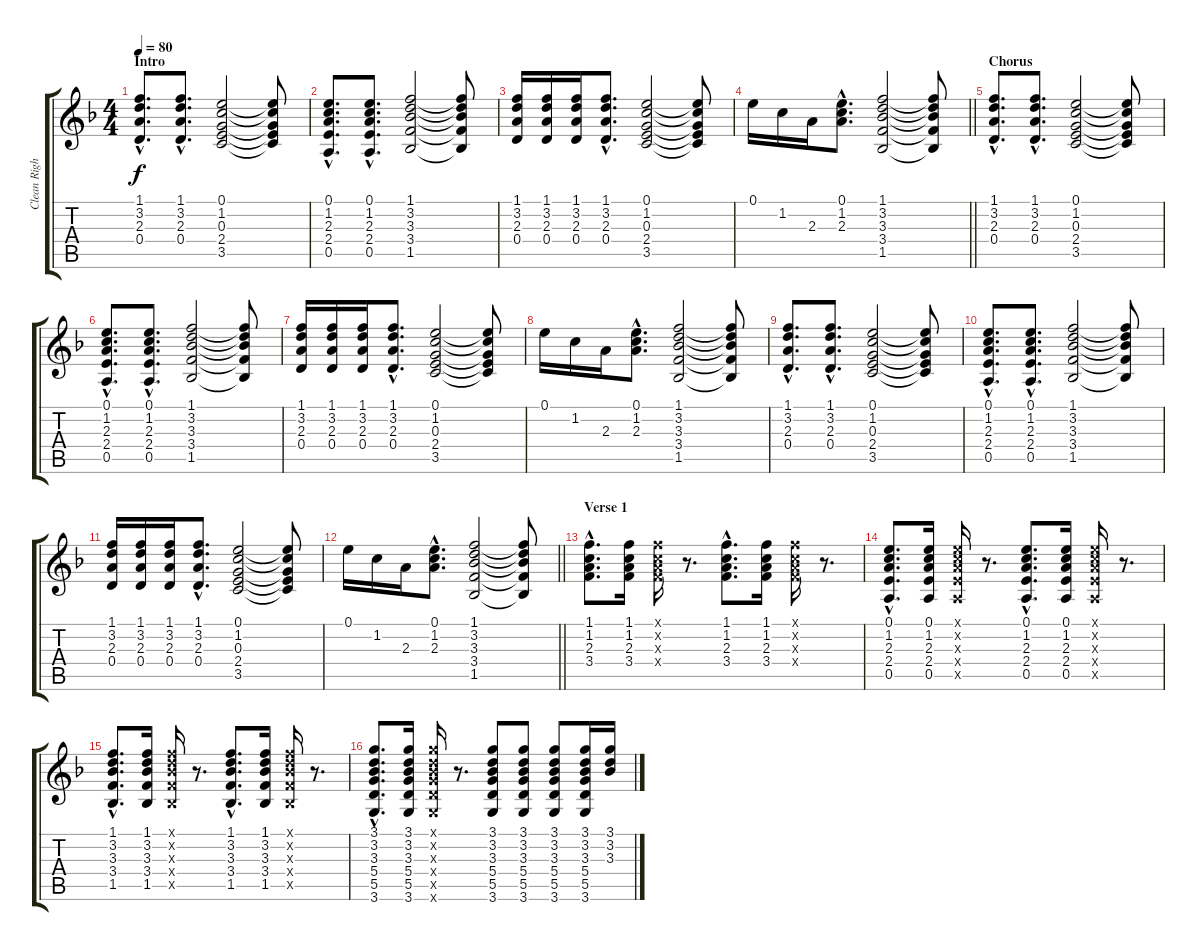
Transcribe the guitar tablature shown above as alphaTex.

\track ("Clean Right" "Clean Righ") {instrument electricguitarclean}
\staff {score tabs}
\tuning (E4 B3 G3 D3 A2 E2) {hide}
\ts (4 4)
\section ("" "Intro")
\tempo 80
\clef g2
\ks f
(1.1{hac} 3.2{hac} 2.3{hac} 0.4{hac}).8{d dy f instrument electricguitarclean} (1.1{hac} 3.2{hac} 2.3{hac} 0.4{hac}).8{d} (0.1 1.2 0.3 2.4 3.5).2 (0.1{t} 1.2{t} 0.3{t} 2.4{t} 3.5{t}).8 |
(0.1{hac} 1.2{hac} 2.3{hac} 2.4{hac} 0.5{hac}).8{d} (0.1{hac} 1.2{hac} 2.3{hac} 2.4{hac} 0.5{hac}).8{d} (1.1 3.2 3.3 3.4 1.5).2 (1.1{t} 3.2{t} 3.3{t} 3.4{t} 1.5{t}).8 |
(1.1 3.2 2.3 0.4).16 (1.1 3.2 2.3 0.4).16 (1.1 3.2 2.3 0.4).16 (1.1{hac} 3.2{hac} 2.3{hac} 0.4{hac}).8{d} (0.1 1.2 0.3 2.4 3.5).2 (0.1{t} 1.2{t} 0.3{t} 2.4{t} 3.5{t}).8 |
\barLineRight lightlight
0.1.16 1.2.16 2.3.16 (0.1{hac} 1.2{hac} 2.3{hac}).8{d} (1.1 3.2 3.3 3.4 1.5).2 (1.1{t} 3.2{t} 3.3{t} 3.4{t} 1.5{t}).8 |
\section ("" "Chorus")
(1.1{hac} 3.2{hac} 2.3{hac} 0.4{hac}).8{d} (1.1{hac} 3.2{hac} 2.3{hac} 0.4{hac}).8{d} (0.1 1.2 0.3 2.4 3.5).2 (0.1{t} 1.2{t} 0.3{t} 2.4{t} 3.5{t}).8 |
(0.1{hac} 1.2{hac} 2.3{hac} 2.4{hac} 0.5{hac}).8{d} (0.1{hac} 1.2{hac} 2.3{hac} 2.4{hac} 0.5{hac}).8{d} (1.1 3.2 3.3 3.4 1.5).2 (1.1{t} 3.2{t} 3.3{t} 3.4{t} 1.5{t}).8 |
(1.1 3.2 2.3 0.4).16 (1.1 3.2 2.3 0.4).16 (1.1 3.2 2.3 0.4).16 (1.1{hac} 3.2{hac} 2.3{hac} 0.4{hac}).8{d} (0.1 1.2 0.3 2.4 3.5).2 (0.1{t} 1.2{t} 0.3{t} 2.4{t} 3.5{t}).8 |
0.1.16 1.2.16 2.3.16 (0.1{hac} 1.2{hac} 2.3{hac}).8{d} (1.1 3.2 3.3 3.4 1.5).2 (1.1{t} 3.2{t} 3.3{t} 3.4{t} 1.5{t}).8 |
(1.1{hac} 3.2{hac} 2.3{hac} 0.4{hac}).8{d} (1.1{hac} 3.2{hac} 2.3{hac} 0.4{hac}).8{d} (0.1 1.2 0.3 2.4 3.5).2 (0.1{t} 1.2{t} 0.3{t} 2.4{t} 3.5{t}).8 |
(0.1{hac} 1.2{hac} 2.3{hac} 2.4{hac} 0.5{hac}).8{d} (0.1{hac} 1.2{hac} 2.3{hac} 2.4{hac} 0.5{hac}).8{d} (1.1 3.2 3.3 3.4 1.5).2 (1.1{t} 3.2{t} 3.3{t} 3.4{t} 1.5{t}).8 |
(1.1 3.2 2.3 0.4).16 (1.1 3.2 2.3 0.4).16 (1.1 3.2 2.3 0.4).16 (1.1{hac} 3.2{hac} 2.3{hac} 0.4{hac}).8{d} (0.1 1.2 0.3 2.4 3.5).2 (0.1{t} 1.2{t} 0.3{t} 2.4{t} 3.5{t}).8 |
\barLineRight lightlight
0.1.16 1.2.16 2.3.16 (0.1{hac} 1.2{hac} 2.3{hac}).8{d} (1.1 3.2 3.3 3.4 1.5).2 (1.1{t} 3.2{t} 3.3{t} 3.4{t} 1.5{t}).8 |
\section ("" "Verse 1")
(1.1{hac} 1.2{hac} 2.3{hac} 3.4{hac}).8{d} (1.1 1.2 2.3 3.4).16 (1.1{x} 1.2{x} 2.3{x} 3.4{x}).16 r.8{d} (1.1{hac} 1.2{hac} 2.3{hac} 3.4{hac}).8{d} (1.1 1.2 2.3 3.4).16 (1.1{x} 1.2{x} 2.3{x} 3.4{x}).16 r.8{d} |
(0.1{hac} 1.2{hac} 2.3{hac} 2.4{hac} 0.5{hac}).8{d} (0.1 1.2 2.3 2.4 0.5).16 (0.1{x} 1.2{x} 2.3{x} 2.4{x} 0.5{x}).16 r.8{d} (0.1{hac} 1.2{hac} 2.3{hac} 2.4{hac} 0.5{hac}).8{d} (0.1 1.2 2.3 2.4 0.5).16 (0.1{x} 1.2{x} 2.3{x} 2.4{x} 0.5{x}).16 r.8{d} |
(1.1{hac} 3.2{hac} 3.3{hac} 3.4{hac} 1.5{hac}).8{d} (1.1 3.2 3.3 3.4 1.5).16 (1.1{x} 3.2{x} 3.3{x} 3.4{x} 1.5{x}).16 r.8{d} (1.1{hac} 3.2{hac} 3.3{hac} 3.4{hac} 1.5{hac}).8{d} (1.1 3.2 3.3 3.4 1.5).16 (1.1{x} 3.2{x} 3.3{x} 3.4{x} 1.5{x}).16 r.8{d} |
(3.1{hac} 3.2{hac} 3.3{hac} 5.4{hac} 5.5{hac} 3.6{hac}).8{d} (3.1 3.2 3.3 5.4 5.5 3.6).16 (3.1{x} 3.2{x} 3.3{x} 5.4{x} 5.5{x} 3.6{x}).16 r.8{d} (3.1 3.2 3.3 5.4 5.5 3.6).8 (3.1 3.2 3.3 5.4 5.5 3.6).8 (3.1 3.2 3.3 5.4 5.5 3.6).8 (3.1 3.2 3.3 5.4 5.5 3.6).16 (3.1 3.2 3.3).16
